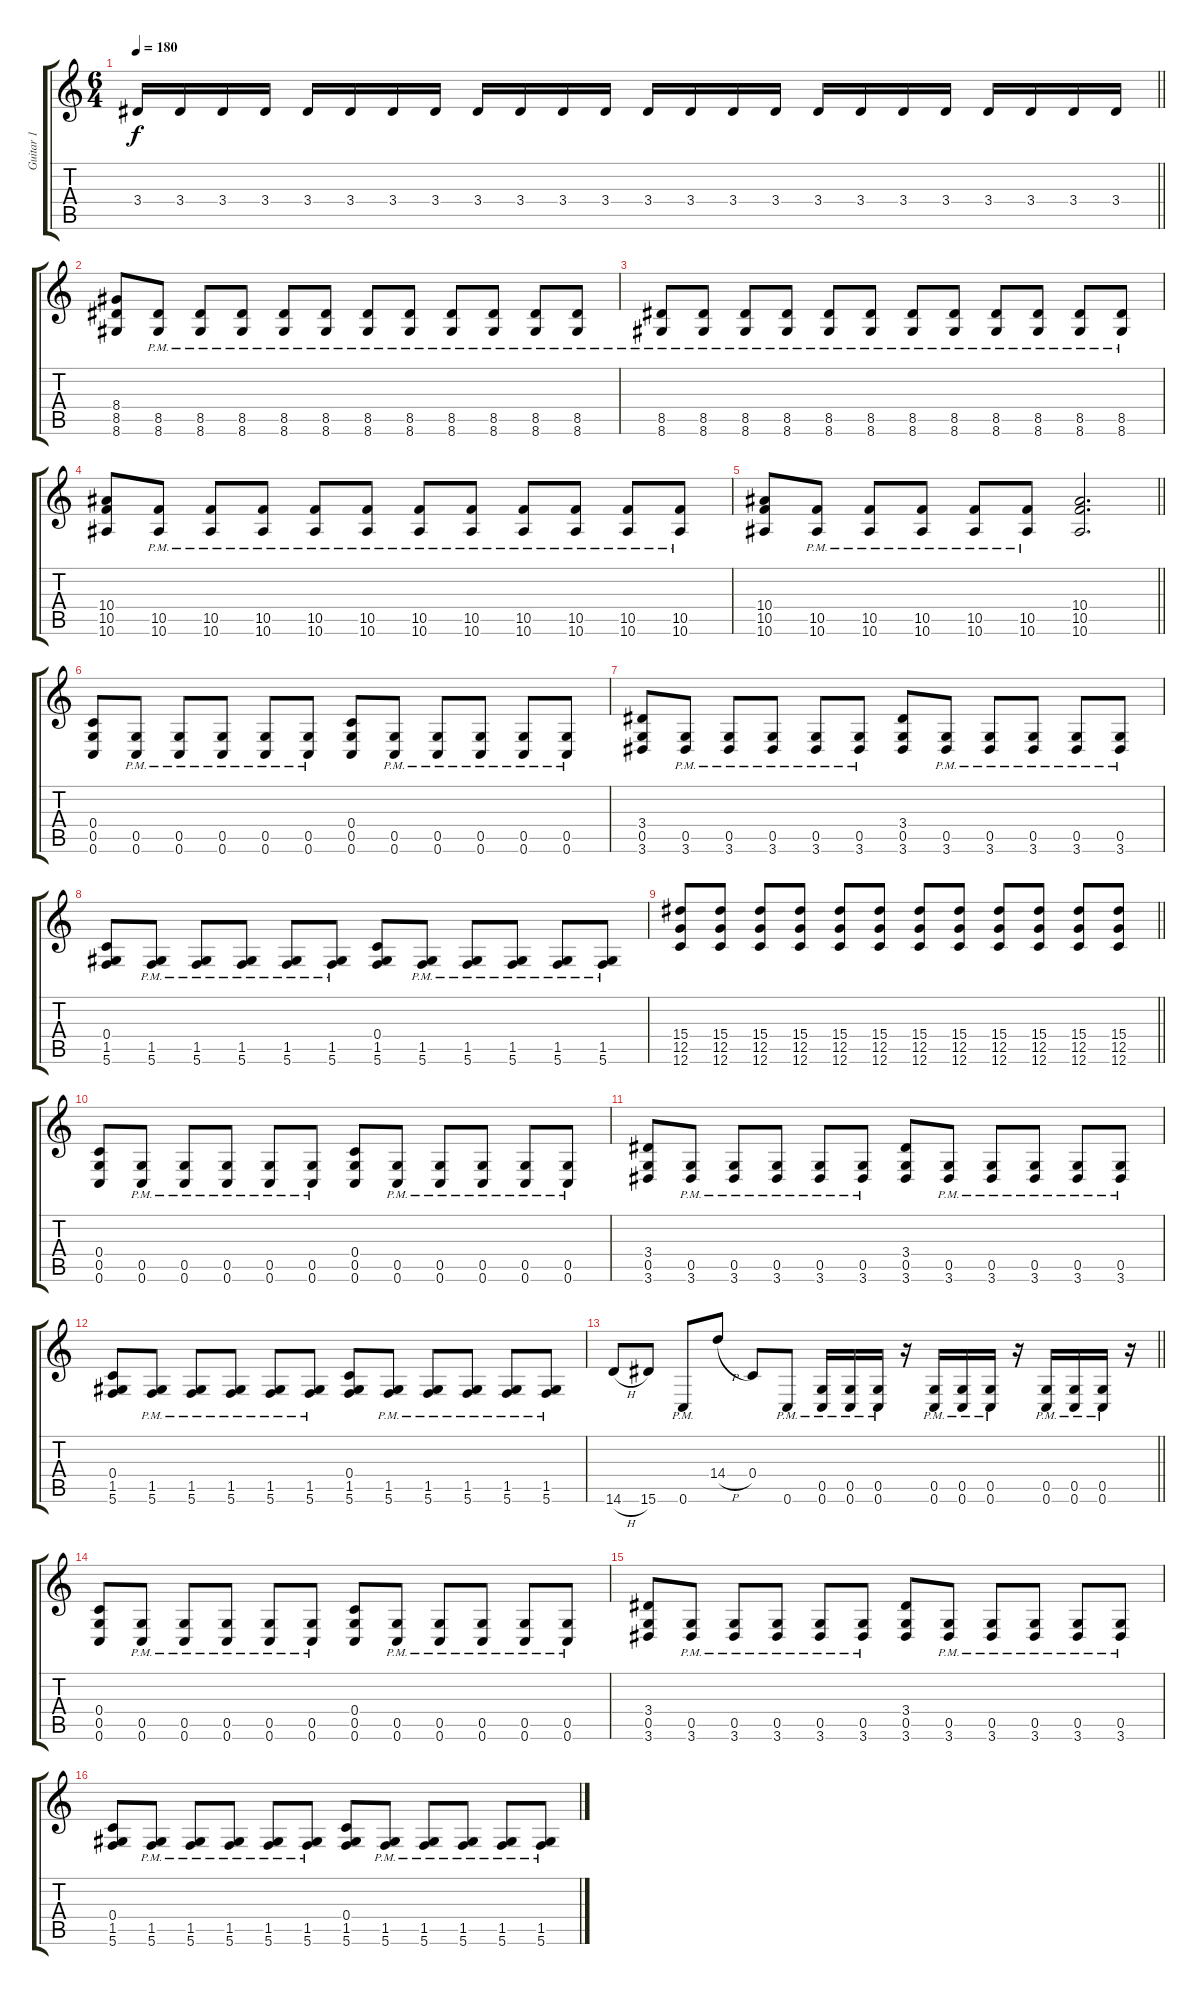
\track ("Guitar 1" "Guitar 1") {instrument distortionguitar}
\staff {score tabs}
\tuning (D4 A3 F3 C3 G2 C2) {hide}
\ts (6 4)
\tempo 180
\clef g2
\barLineRight lightlight
\ks c
3.4.16{dy f} 3.4.16 3.4.16 3.4.16 3.4.16 3.4.16 3.4.16 3.4.16 3.4.16 3.4.16 3.4.16 3.4.16 3.4.16 3.4.16 3.4.16 3.4.16 3.4.16 3.4.16 3.4.16 3.4.16 3.4.16 3.4.16 3.4.16 3.4.16 |
(8.4 8.5 8.6).8 (8.5{pm} 8.6{pm}).8 (8.5{pm} 8.6{pm}).8 (8.5{pm} 8.6{pm}).8 (8.5{pm} 8.6{pm}).8 (8.5{pm} 8.6{pm}).8 (8.5{pm} 8.6{pm}).8 (8.5{pm} 8.6{pm}).8 (8.5{pm} 8.6{pm}).8 (8.5{pm} 8.6{pm}).8 (8.5{pm} 8.6{pm}).8 (8.5{pm} 8.6{pm}).8 |
(8.5{pm} 8.6{pm}).8 (8.5{pm} 8.6{pm}).8 (8.5{pm} 8.6{pm}).8 (8.5{pm} 8.6{pm}).8 (8.5{pm} 8.6{pm}).8 (8.5{pm} 8.6{pm}).8 (8.5{pm} 8.6{pm}).8 (8.5{pm} 8.6{pm}).8 (8.5{pm} 8.6{pm}).8 (8.5{pm} 8.6{pm}).8 (8.5{pm} 8.6{pm}).8 (8.5{pm} 8.6{pm}).8 |
(10.4 10.5 10.6).8 (10.5{pm} 10.6{pm}).8 (10.5{pm} 10.6{pm}).8 (10.5{pm} 10.6{pm}).8 (10.5{pm} 10.6{pm}).8 (10.5{pm} 10.6{pm}).8 (10.5{pm} 10.6{pm}).8 (10.5{pm} 10.6{pm}).8 (10.5{pm} 10.6{pm}).8 (10.5{pm} 10.6{pm}).8 (10.5{pm} 10.6{pm}).8 (10.5{pm} 10.6{pm}).8 |
\barLineRight lightlight
(10.4 10.5 10.6).8 (10.5{pm} 10.6{pm}).8 (10.5{pm} 10.6{pm}).8 (10.5{pm} 10.6{pm}).8 (10.5{pm} 10.6{pm}).8 (10.5{pm} 10.6{pm}).8 (10.4 10.5 10.6).2{d} |
(0.4 0.5 0.6).8 (0.5{pm} 0.6{pm}).8 (0.5{pm} 0.6{pm}).8 (0.5{pm} 0.6{pm}).8 (0.5{pm} 0.6{pm}).8 (0.5{pm} 0.6{pm}).8 (0.4 0.5 0.6).8 (0.5{pm} 0.6{pm}).8 (0.5{pm} 0.6{pm}).8 (0.5{pm} 0.6{pm}).8 (0.5{pm} 0.6{pm}).8 (0.5{pm} 0.6{pm}).8 |
(3.4 0.5 3.6).8 (0.5{pm} 3.6{pm}).8 (0.5{pm} 3.6{pm}).8 (0.5{pm} 3.6{pm}).8 (0.5{pm} 3.6{pm}).8 (0.5{pm} 3.6{pm}).8 (3.4 0.5 3.6).8 (0.5{pm} 3.6{pm}).8 (0.5{pm} 3.6{pm}).8 (0.5{pm} 3.6{pm}).8 (0.5{pm} 3.6{pm}).8 (0.5{pm} 3.6{pm}).8 |
(0.4 1.5 5.6).8 (1.5{pm} 5.6{pm}).8 (1.5{pm} 5.6{pm}).8 (1.5{pm} 5.6{pm}).8 (1.5{pm} 5.6{pm}).8 (1.5{pm} 5.6{pm}).8 (0.4 1.5 5.6).8 (1.5{pm} 5.6{pm}).8 (1.5{pm} 5.6{pm}).8 (1.5{pm} 5.6{pm}).8 (1.5{pm} 5.6{pm}).8 (1.5{pm} 5.6{pm}).8 |
\barLineRight lightlight
(15.4 12.5 12.6).8 (15.4 12.5 12.6).8 (15.4 12.5 12.6).8 (15.4 12.5 12.6).8 (15.4 12.5 12.6).8 (15.4 12.5 12.6).8 (15.4 12.5 12.6).8 (15.4 12.5 12.6).8 (15.4 12.5 12.6).8 (15.4 12.5 12.6).8 (15.4 12.5 12.6).8 (15.4 12.5 12.6).8 |
(0.4 0.5 0.6).8 (0.5{pm} 0.6{pm}).8 (0.5{pm} 0.6{pm}).8 (0.5{pm} 0.6{pm}).8 (0.5{pm} 0.6{pm}).8 (0.5{pm} 0.6{pm}).8 (0.4 0.5 0.6).8 (0.5{pm} 0.6{pm}).8 (0.5{pm} 0.6{pm}).8 (0.5{pm} 0.6{pm}).8 (0.5{pm} 0.6{pm}).8 (0.5{pm} 0.6{pm}).8 |
(3.4 0.5 3.6).8 (0.5{pm} 3.6{pm}).8 (0.5{pm} 3.6{pm}).8 (0.5{pm} 3.6{pm}).8 (0.5{pm} 3.6{pm}).8 (0.5{pm} 3.6{pm}).8 (3.4 0.5 3.6).8 (0.5{pm} 3.6{pm}).8 (0.5{pm} 3.6{pm}).8 (0.5{pm} 3.6{pm}).8 (0.5{pm} 3.6{pm}).8 (0.5{pm} 3.6{pm}).8 |
(0.4 1.5 5.6).8 (1.5{pm} 5.6{pm}).8 (1.5{pm} 5.6{pm}).8 (1.5{pm} 5.6{pm}).8 (1.5{pm} 5.6{pm}).8 (1.5{pm} 5.6{pm}).8 (0.4 1.5 5.6).8 (1.5{pm} 5.6{pm}).8 (1.5{pm} 5.6{pm}).8 (1.5{pm} 5.6{pm}).8 (1.5{pm} 5.6{pm}).8 (1.5{pm} 5.6{pm}).8 |
\barLineRight lightlight
14.6{h}.8 15.6.8 0.6{pm}.8 14.4{h}.8 0.4.8 0.6{pm}.8 (0.5{pm} 0.6{pm}).16 (0.5{pm} 0.6{pm}).16 (0.5{pm} 0.6{pm}).16 r.16 (0.5{pm} 0.6{pm}).16 (0.5{pm} 0.6{pm}).16 (0.5{pm} 0.6{pm}).16 r.16 (0.5{pm} 0.6{pm}).16 (0.5{pm} 0.6{pm}).16 (0.5{pm} 0.6{pm}).16 r.16 |
(0.4 0.5 0.6).8 (0.5{pm} 0.6{pm}).8 (0.5{pm} 0.6{pm}).8 (0.5{pm} 0.6{pm}).8 (0.5{pm} 0.6{pm}).8 (0.5{pm} 0.6{pm}).8 (0.4 0.5 0.6).8 (0.5{pm} 0.6{pm}).8 (0.5{pm} 0.6{pm}).8 (0.5{pm} 0.6{pm}).8 (0.5{pm} 0.6{pm}).8 (0.5{pm} 0.6{pm}).8 |
(3.4 0.5 3.6).8 (0.5{pm} 3.6{pm}).8 (0.5{pm} 3.6{pm}).8 (0.5{pm} 3.6{pm}).8 (0.5{pm} 3.6{pm}).8 (0.5{pm} 3.6{pm}).8 (3.4 0.5 3.6).8 (0.5{pm} 3.6{pm}).8 (0.5{pm} 3.6{pm}).8 (0.5{pm} 3.6{pm}).8 (0.5{pm} 3.6{pm}).8 (0.5{pm} 3.6{pm}).8 |
(0.4 1.5 5.6).8 (1.5{pm} 5.6{pm}).8 (1.5{pm} 5.6{pm}).8 (1.5{pm} 5.6{pm}).8 (1.5{pm} 5.6{pm}).8 (1.5{pm} 5.6{pm}).8 (0.4 1.5 5.6).8 (1.5{pm} 5.6{pm}).8 (1.5{pm} 5.6{pm}).8 (1.5{pm} 5.6{pm}).8 (1.5{pm} 5.6{pm}).8 (1.5{pm} 5.6{pm}).8
